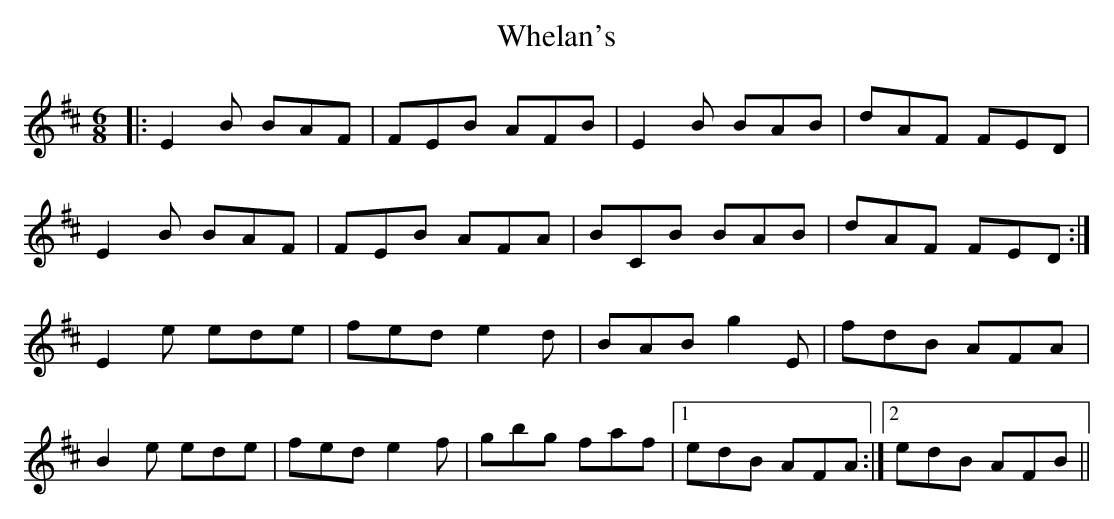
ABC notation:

X:1
T: Whelan's
M: 6/8
L: 1/8
K: Edor
|:E2B BAF|FEB AFB|E2B BAB|dAF FED|
E2B BAF|FEB AFA|BCB BAB|dAF FED:|
E2e ede|fed e2d|BAB g2E|fdB AFA|
B2e ede|fed e2f|gbg faf|1 edB AFA:|2 edB AFB||
